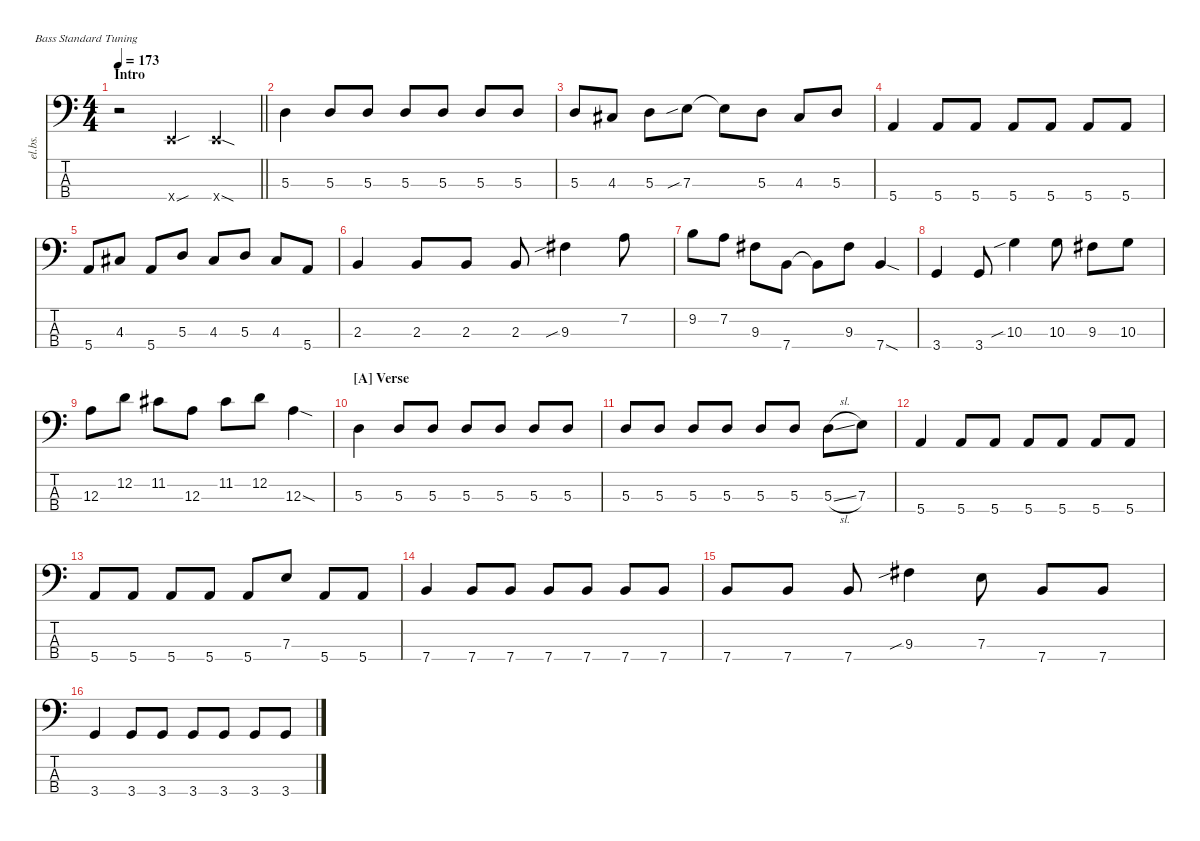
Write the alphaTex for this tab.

\defaultSystemsLayout 4
\hideDynamics
\bracketExtendMode nobrackets
\track ("Electric Bass" "el.bs.") {mute instrument electricbassfinger}
\staff {score tabs}
\tuning (G2 D2 A1 E1)
\ts (4 4)
\section ("" "Intro")
\tempo 173
\clef f4
\barLineRight lightlight
\ks c
r.2{dy mf instrument electricbassfinger beam Down} 0.4{sou x}.4{beam Up} 0.4{sod x}.4{beam Up} |
5.3.4{beam Down} 5.3.8{beam Up} 5.3.8{beam Up} 5.3.8{beam Up} 5.3.8{beam Up} 5.3.8{beam Up} 5.3.8{beam Up} |
5.3.8{beam Up} 4.3{acc #}.8{beam Up} 5.3.8{beam Down} 7.3{sib}.8{beam Down} 7.3{t}.8{beam Down} 5.3.8{beam Down} 4.3{acc #}.8{beam Up} 5.3.8{beam Up} |
5.4.4{beam Up} 5.4.8{beam Up} 5.4.8{beam Up} 5.4.8{beam Up} 5.4.8{beam Up} 5.4.8{beam Up} 5.4.8{beam Up} |
5.4.8{beam Up} 4.3{acc #}.8{beam Up} 5.4.8{beam Up} 5.3.8{beam Up} 4.3{acc #}.8{beam Up} 5.3.8{beam Up} 4.3{acc #}.8{beam Up} 5.4.8{beam Up} |
2.3.4{beam Up} 2.3.8{beam Up} 2.3.8{beam Up} 2.3.8{beam Up} 9.3{sib acc #}.4{beam Down} 7.2.8{beam Down} |
9.2.8{beam Down} 7.2.8{beam Down} 9.3{acc #}.8{beam Down} 7.4.8{beam Down} 7.4{t}.8{beam Down} 9.3{acc #}.8{beam Down} 7.4{sod}.4{beam Up} |
3.4.4{beam Up} 3.4.8{beam Up} 10.3{sib}.4{beam Down} 10.3.8{beam Down} 9.3{acc #}.8{beam Down} 10.3.8{beam Down} |
12.3.8{beam Down} 12.2.8{beam Down} 11.2{acc #}.8{beam Down} 12.3.8{beam Down} 11.2{acc #}.8{beam Down} 12.2.8{beam Down} 12.3{sod}.4{beam Down} |
\section ("A" "Verse")
5.3.4{beam Down} 5.3.8{beam Up} 5.3.8{beam Up} 5.3.8{beam Up} 5.3.8{beam Up} 5.3.8{beam Up} 5.3.8{beam Up} |
5.3.8{beam Up} 5.3.8{beam Up} 5.3.8{beam Up} 5.3.8{beam Up} 5.3.8{beam Up} 5.3.8{beam Up} 5.3{sl}.8{beam Down} 7.3.8{beam Down} |
5.4.4{beam Up} 5.4.8{beam Up} 5.4.8{beam Up} 5.4.8{beam Up} 5.4.8{beam Up} 5.4.8{beam Up} 5.4.8{beam Up} |
5.4.8{beam Up} 5.4.8{beam Up} 5.4.8{beam Up} 5.4.8{beam Up} 5.4.8{beam Up} 7.3.8{beam Up} 5.4.8{beam Up} 5.4.8{beam Up} |
7.4.4{beam Up} 7.4.8{beam Up} 7.4.8{beam Up} 7.4.8{beam Up} 7.4.8{beam Up} 7.4.8{beam Up} 7.4.8{beam Up} |
7.4.8{beam Up} 7.4.8{beam Up} 7.4.8{beam Up} 9.3{sib acc #}.4{beam Down} 7.3.8{beam Down} 7.4.8{beam Up} 7.4.8{beam Up} |
3.4.4{beam Up} 3.4.8{beam Up} 3.4.8{beam Up} 3.4.8{beam Up} 3.4.8{beam Up} 3.4.8{beam Up} 3.4.8{beam Up}
